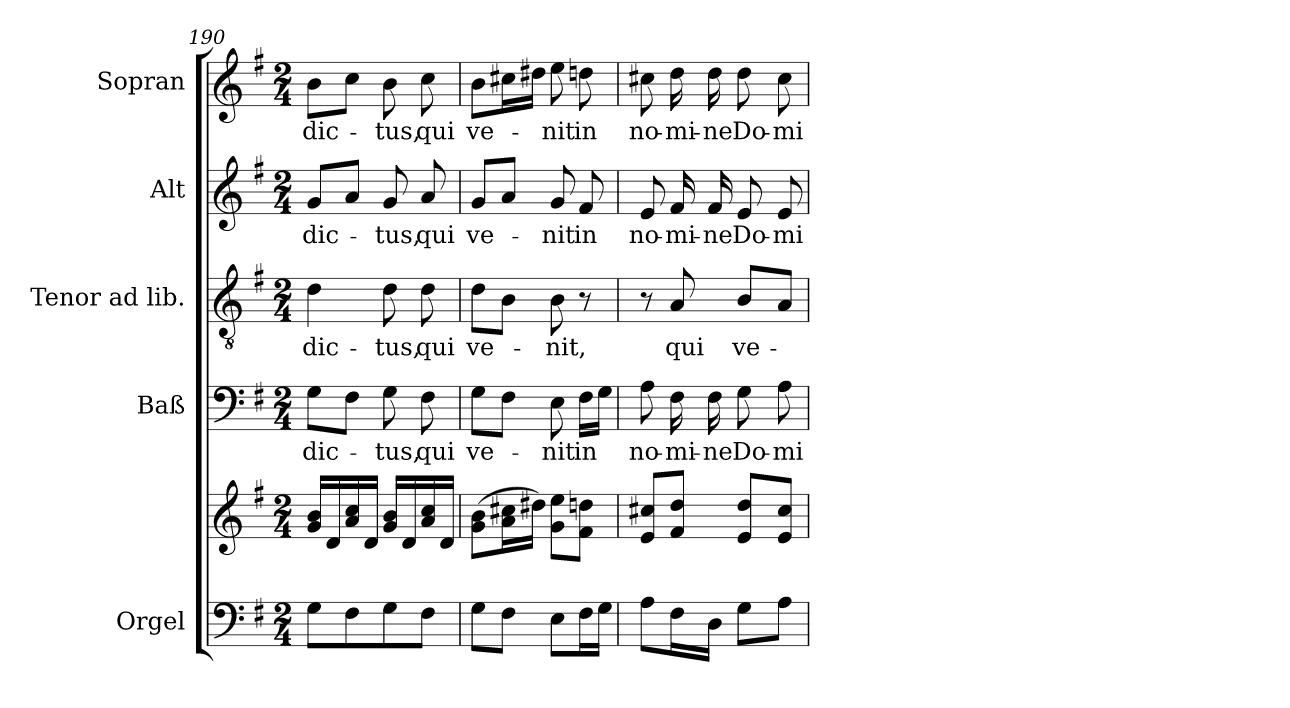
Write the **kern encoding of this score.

**kern	**kern	**kern	**text	**kern	**text	**kern	**text	**kern	**text
*part5	*part5	*part4	*part4	*part3	*part3	*part2	*part2	*part1	*part1
*staff6	*staff5	*staff4	*staff4	*staff3	*staff3	*staff2	*staff2	*staff1	*staff1
*I"Orgel	*	*I"Baß	*	*I"Tenor ad lib.	*	*I"Alt	*	*I"Sopran	*
*clefF4	*clefG2	*clefF4	*	*clefGv2	*	*clefG2	*	*clefG2	*
*k[f#]	*k[f#]	*k[f#]	*	*k[f#]	*	*k[f#]	*	*k[f#]	*
*G:	*G:	*G:	*	*G:	*	*G:	*	*G:	*
*M2/4	*M2/4	*M2/4	*	*M2/4	*	*M2/4	*	*M2/4	*
=190	=190	=190	=190	=190	=190	=190	=190	=190	=190
!	!	!	!LO:LY:b	!	!LO:LY:b	!	!LO:LY:b	!	!LO:LY:b
8G\L	16g/ 16b/LL	8G\L	-dic-	4d\	-dic-	8g/L	-dic-	8b\L	-dic-
.	16d/	.	.	.	.	.	.	.	.
8F#\	16a/ 16cc/	8F#\J	.	.	.	8a/J	.	8cc\J	.
.	16d/JJ	.	.	.	.	.	.	.	.
!	!	!	!LO:LY:b	!	!LO:LY:b	!	!LO:LY:b	!	!LO:LY:b
8G\	16g/ 16b/LL	8G\	-tus,	8d\	-tus,	8g/	-tus,	8b\	-tus,
.	16d/	.	.	.	.	.	.	.	.
!	!	!	!LO:LY:b	!	!LO:LY:b	!	!LO:LY:b	!	!LO:LY:b
8F#\J	16a/ 16cc/	8F#\	qui	8d\	qui	8a/	qui	8cc\	qui
.	16d/JJ	.	.	.	.	.	.	.	.
=191	=191	=191	=191	=191	=191	=191	=191	=191	=191
!	!	!	!LO:LY:b	!	!LO:LY:b	!	!LO:LY:b	!	!LO:LY:b
8G\L	(>8g\ 8b\L	8G\L	ve-	8d\L	ve-	8g/L	ve-	8b\L	ve-
8F#\J	16a\ 16cc#X\L	8F#\J	.	8B\J	.	8a/J	.	16cc#X\L	.
.	16dd#X\JJ)	.	.	.	.	.	.	16dd#X\JJ	.
!	!	!	!LO:LY:b	!	!LO:LY:b	!	!LO:LY:b	!	!LO:LY:b
8E\L	8g\ 8ee\L	8E\	-nit	8B\	-nit,	8g/	-nit	8ee\	-nit
!	!	!	!LO:LY:b	!	!	!	!LO:LY:b	!	!LO:LY:b
16F#\L	8f#\ 8ddn\J	16F#\LL	in	8r	.	8f#/	in	8ddn\	in
16G\JJ	.	16G\JJ	.	.	.	.	.	.	.
=192	=192	=192	=192	=192	=192	=192	=192	=192	=192
!	!	!	!LO:LY:b	!	!	!	!LO:LY:b	!	!LO:LY:b
8A\L	8e/ 8cc#X/L	8A\	no-	8r	.	8e/	no-	8cc#X\	no-
!	!	!	!LO:LY:b	!	!LO:LY:b	!	!LO:LY:b	!	!LO:LY:b
16F#\L	8f#/ 8dd/J	16F#\	-mi-	8A/	qui	16f#/	-mi-	16dd\	-mi-
!	!	!	!LO:LY:b	!	!	!	!LO:LY:b	!	!LO:LY:b
16D\JJ	.	16F#\	-ne	.	.	16f#/	-ne	16dd\	-ne
!	!	!	!LO:LY:b	!	!LO:LY:b	!	!LO:LY:b	!	!LO:LY:b
8G\L	8e/ 8dd/L	8G\	Do-	8B/L	ve-	8e/	Do-	8dd\	Do-
!	!	!	!LO:LY:b	!	!	!	!LO:LY:b	!	!LO:LY:b
8A\J	8e/ 8cc#/J	8A\	-mi-	8A/J	.	8e/	-mi-	8cc#\	-mi-
=	=	=	=	=	=	=	=	=	=
*-	*-	*-	*-	*-	*-	*-	*-	*-	*-
